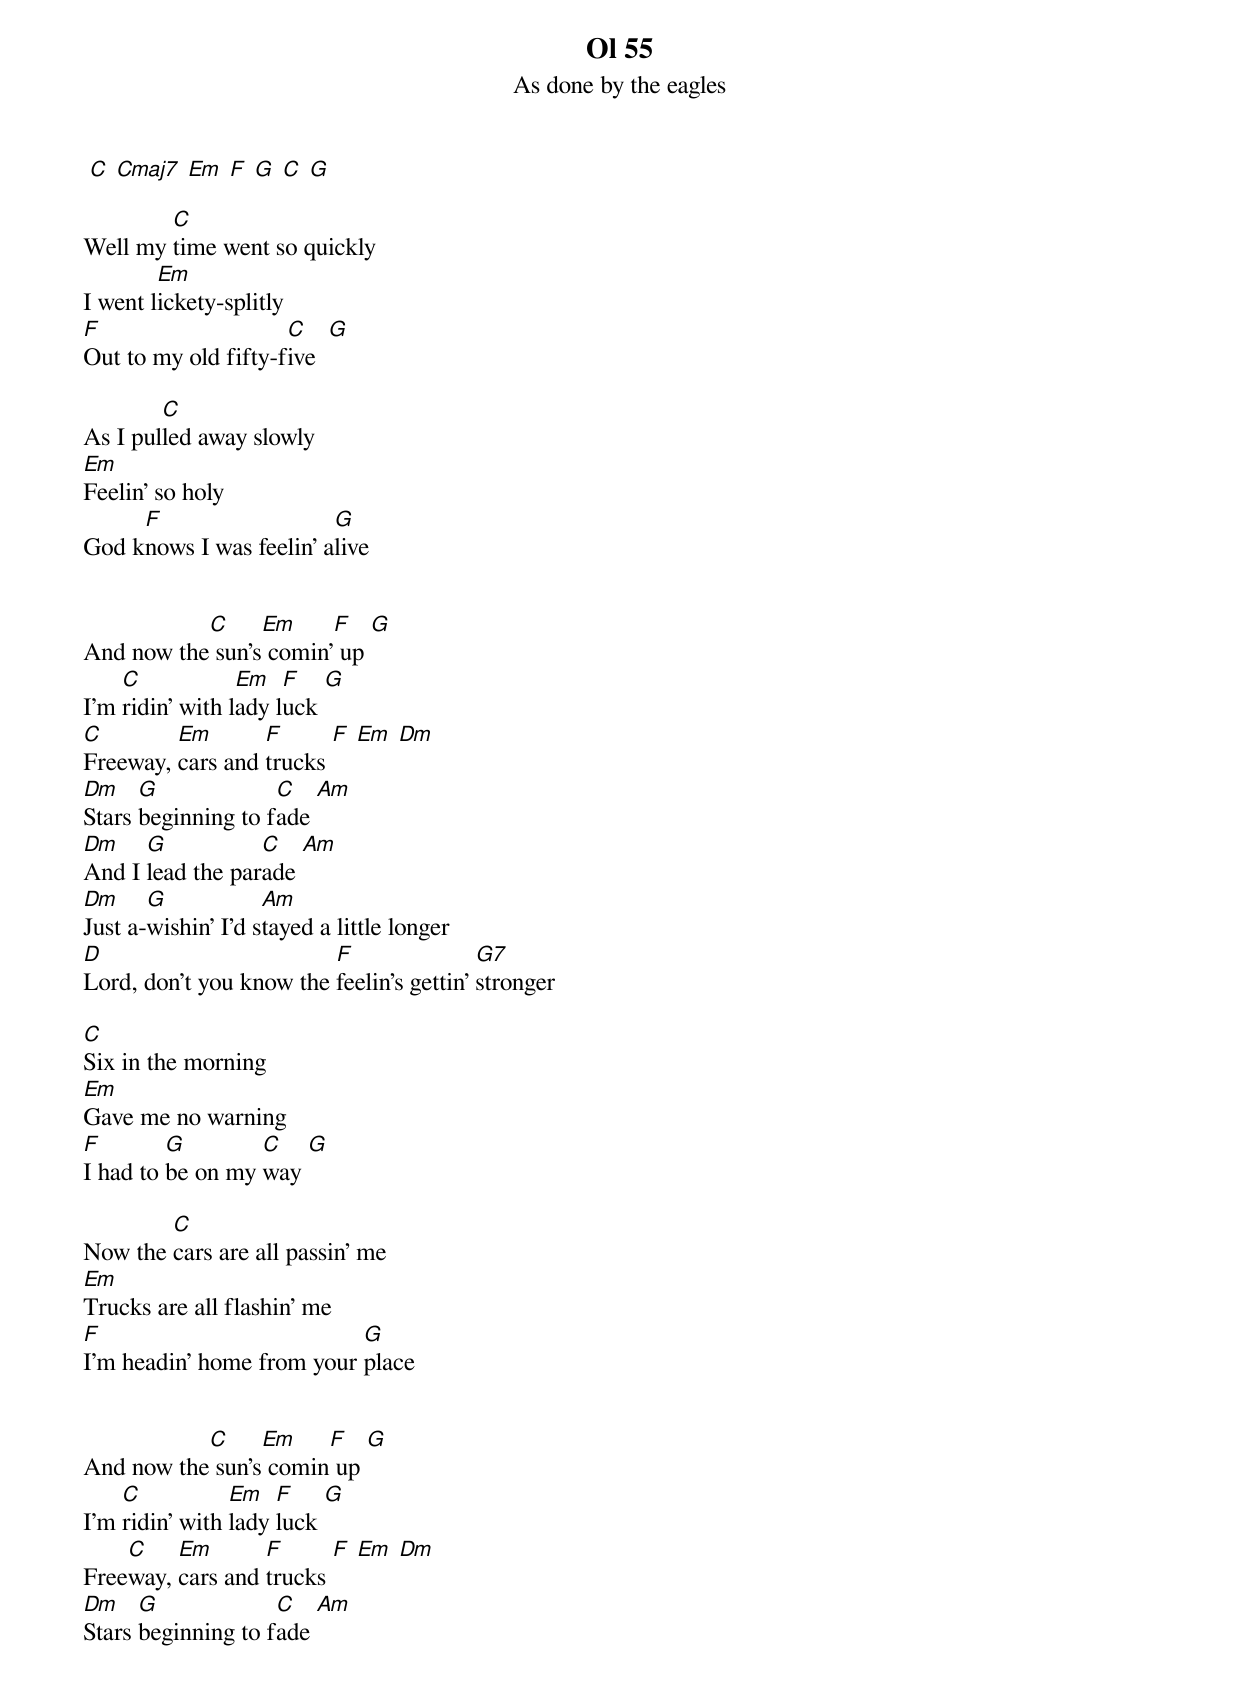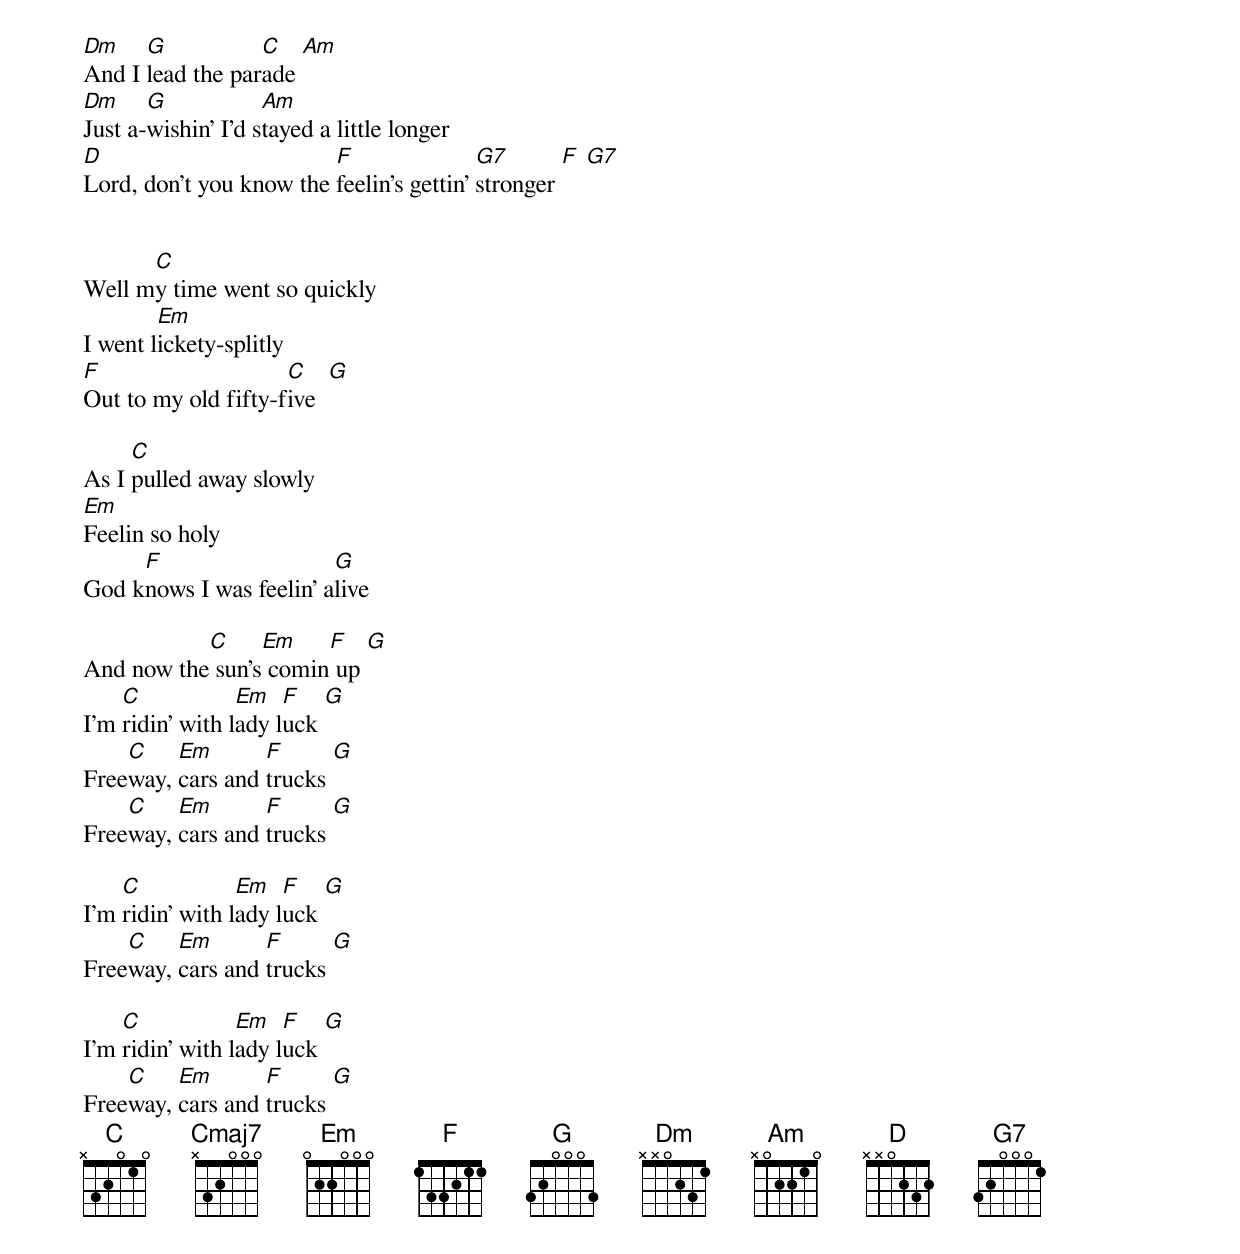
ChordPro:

{title: Ol 55}
{subtitle: As done by the eagles}

 [C] [Cmaj7] [Em] [F] [G] [C] [G]

Well my [C]time went so quickly
I went l[Em]ickety-splitly
[F]Out to my old fifty-f[C]ive  [G]

As I pul[C]led away slowly
[Em]Feelin' so holy
God k[F]nows I was feelin' a[G]live


And now the[C] sun's[Em] comin'[F] up [G]
I'm [C]ridin' with l[Em]ady l[F]uck [G]
[C]Freeway, [Em]cars and [F]trucks [F] [Em] [Dm]
[Dm]Stars [G]beginning to f[C]ade [Am]
[Dm]And I [G]lead the par[C]ade [Am]
[Dm]Just a-[G]wishin' I'd s[Am]tayed a little longer
[D]Lord, don't you know the [F]feelin's gettin' [G7]stronger

[C]Six in the morning
[Em]Gave me no warning
[F]I had to [G]be on my [C]way [G]

Now the [C]cars are all passin' me
[Em]Trucks are all flashin' me
[F]I'm headin' home from your [G]place


And now the[C] sun's[Em] comin[F] up [G]
I'm [C]ridin' with [Em]lady [F]luck [G]
Free[C]way, [Em]cars and [F]trucks [F] [Em] [Dm]
[Dm]Stars [G]beginning to f[C]ade [Am]
[Dm]And I [G]lead the par[C]ade [Am]
[Dm]Just a-[G]wishin' I'd s[Am]tayed a little longer
[D]Lord, don't you know the [F]feelin's gettin' [G7]stronger [F] [G7]


Well m[C]y time went so quickly
I went l[Em]ickety-splitly
[F]Out to my old fifty-f[C]ive  [G]

As I [C]pulled away slowly
[Em]Feelin so holy
God k[F]nows I was feelin' a[G]live

And now the[C] sun's[Em] comin[F] up [G]
I'm [C]ridin' with l[Em]ady l[F]uck [G]
Free[C]way, [Em]cars and [F]trucks [G]
Free[C]way, [Em]cars and [F]trucks [G]

I'm [C]ridin' with l[Em]ady l[F]uck [G]
Free[C]way, [Em]cars and [F]trucks [G]

I'm [C]ridin' with l[Em]ady l[F]uck [G]
Free[C]way, [Em]cars and [F]trucks [G]
